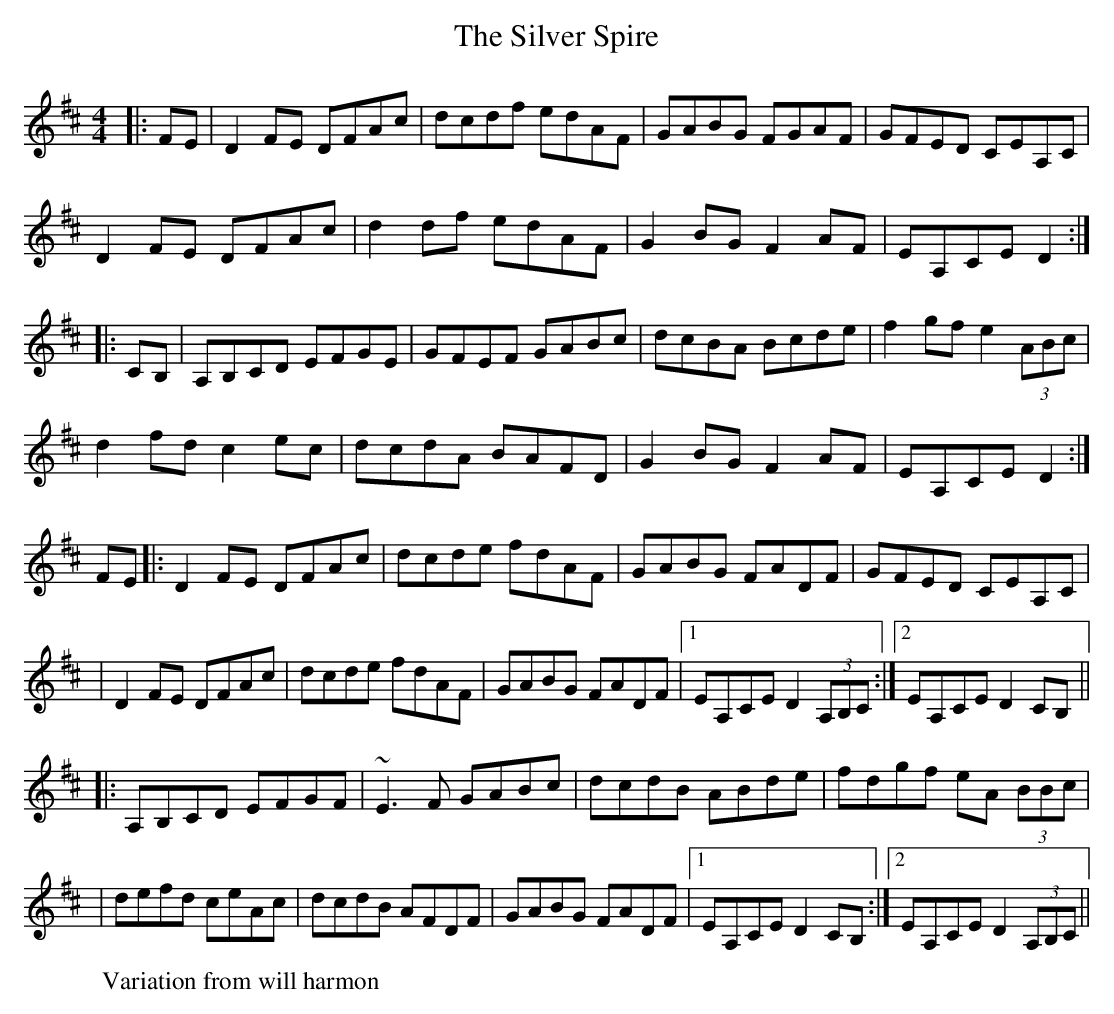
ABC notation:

X:1
T:Silver Spire, The
M:4/4
L:1/8
K:Dmaj
|:FE|D2FE DFAc|dcdf edAF|GABG FGAF|GFED CEA,C|
D2FE DFAc|d2df edAF|G2BG F2AF|EA,CE D2:|
|:CB,|A,B,CD EFGE|GFEF GABc|dcBA Bcde|f2gf e2 (3ABc|
d2fd c2ec|dcdA BAFD|G2BG F2AF|EA,CE D2:|
W:Variation from will harmon
K:D
FE|:D2 FE DFAc|dcde fdAF|GABG FADF|GFED CEA,C|
|D2 FE DFAc|dcde fdAF|GABG FADF|1 EA,CE D2 (3A,B,C:|2 EA,CE D2 CB,||
|:A,B,CD EFGF|~E3F GABc|dcdB ABde|fdgf eA (3BBc|
|defd ceAc|dcdB AFDF|GABG FADF|1EA,CE D2 CB,:|2EA,CE D2 (3A,B,C||
